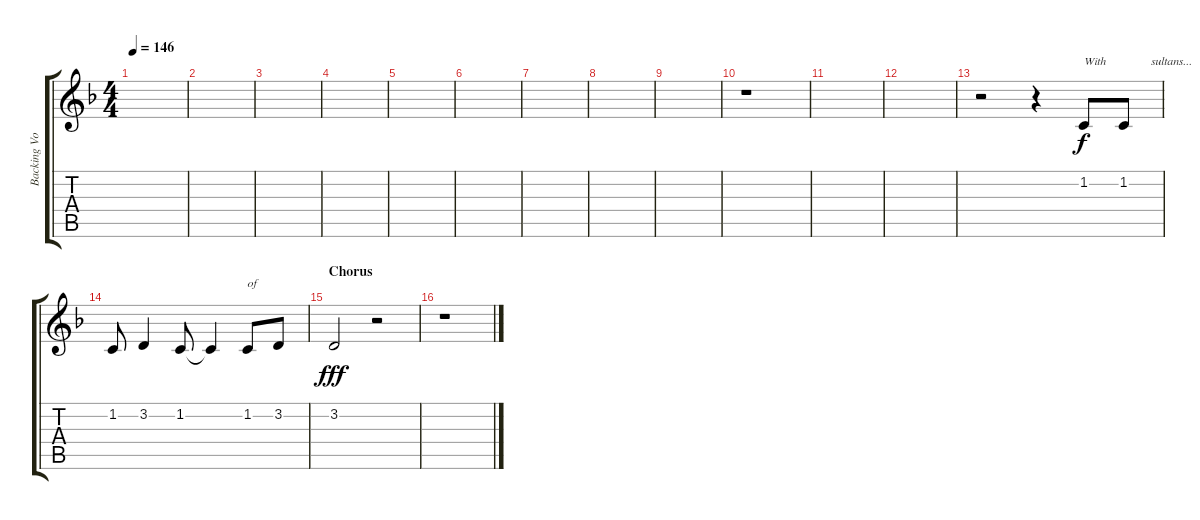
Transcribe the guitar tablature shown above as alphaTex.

\track ("Backing Vocals" "Backing Vo") {instrument clarinet}
\staff {score tabs}
\tuning (E4 B3 G3 D3 A2 E2) {hide}
\ts (4 4)
\tempo 146
\clef g2
\ks f
|
|
|
|
|
|
|
|
|
r.1 |
|
|
r.2 r.4 1.2.8{txt "With               sultans..."} 1.2.8 |
1.2.8 3.2.4 1.2.8 1.2{t}.4 1.2.8{txt "of"} 3.2.8 |
\section ("" "Chorus")
3.2.2{dy fff} r.2 |
r.1
